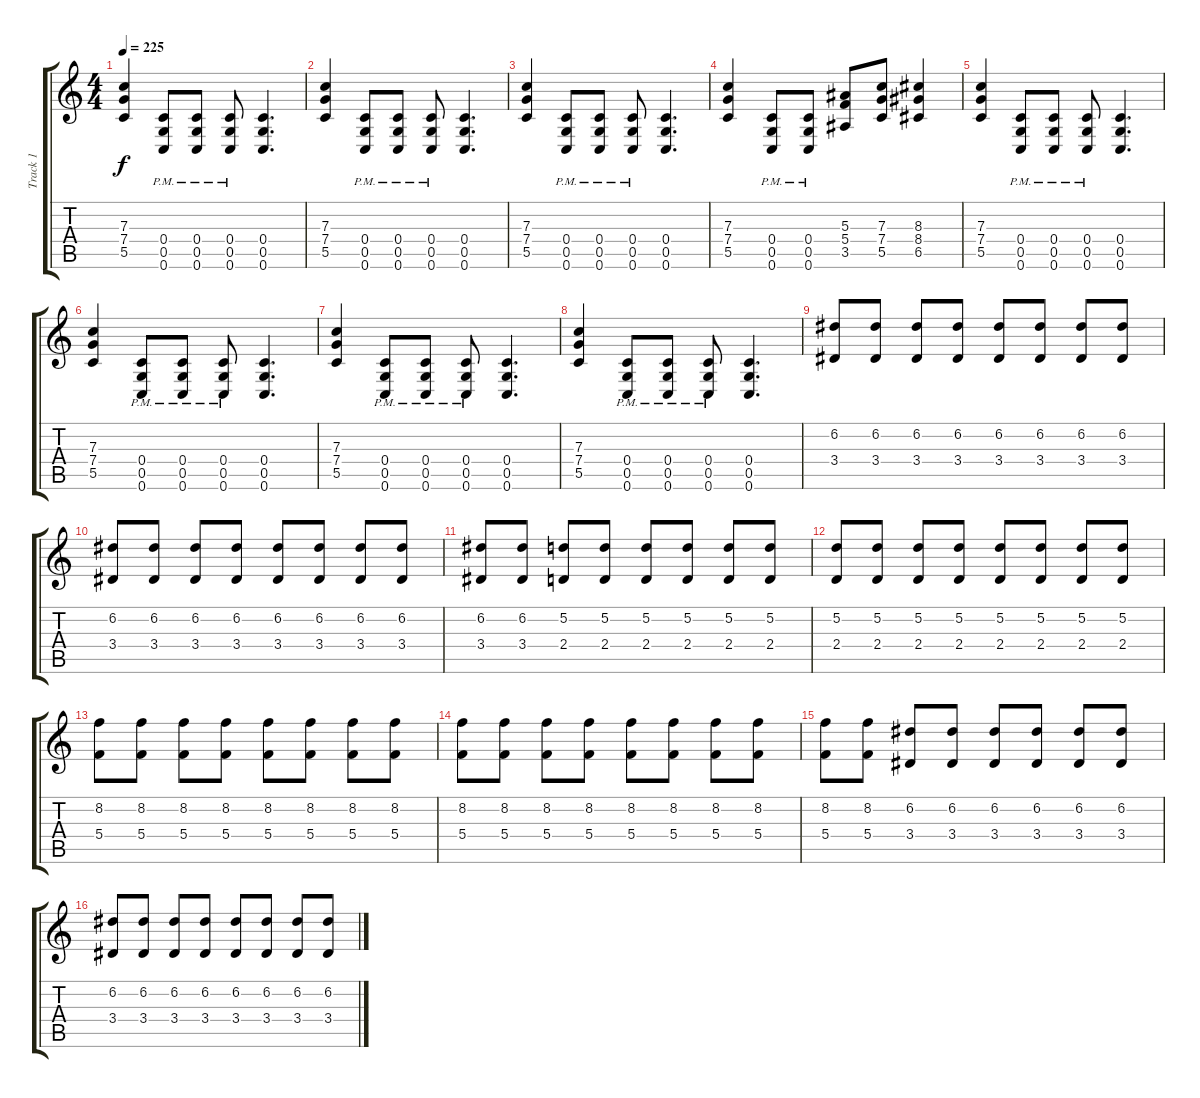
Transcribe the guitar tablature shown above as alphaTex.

\track ("Track 1" "Track 1") {instrument distortionguitar}
\staff {score tabs}
\tuning (D4 A3 F3 C3 G2 C2) {hide}
\ts (4 4)
\tempo 225
\clef g2
\ks c
(7.3 7.4 5.5).4{dy f} (0.4{pm} 0.5{pm} 0.6{pm}).8 (0.4{pm} 0.5{pm} 0.6{pm}).8 (0.4{pm} 0.5{pm} 0.6{pm}).8 (0.4 0.5 0.6).4{d} |
(7.3 7.4 5.5).4 (0.4{pm} 0.5{pm} 0.6{pm}).8 (0.4{pm} 0.5{pm} 0.6{pm}).8 (0.4{pm} 0.5{pm} 0.6{pm}).8 (0.4 0.5 0.6).4{d} |
(7.3 7.4 5.5).4 (0.4{pm} 0.5{pm} 0.6{pm}).8 (0.4{pm} 0.5{pm} 0.6{pm}).8 (0.4{pm} 0.5{pm} 0.6{pm}).8 (0.4 0.5 0.6).4{d} |
(7.3 7.4 5.5).4 (0.4{pm} 0.5{pm} 0.6{pm}).8 (0.4{pm} 0.5{pm} 0.6{pm}).8 (5.3 5.4 3.5).8 (7.3 7.4 5.5).8 (8.3 8.4 6.5).4 |
(7.3 7.4 5.5).4 (0.4{pm} 0.5{pm} 0.6{pm}).8 (0.4{pm} 0.5{pm} 0.6{pm}).8 (0.4{pm} 0.5{pm} 0.6{pm}).8 (0.4 0.5 0.6).4{d} |
(7.3 7.4 5.5).4 (0.4{pm} 0.5{pm} 0.6{pm}).8 (0.4{pm} 0.5{pm} 0.6{pm}).8 (0.4{pm} 0.5{pm} 0.6{pm}).8 (0.4 0.5 0.6).4{d} |
(7.3 7.4 5.5).4 (0.4{pm} 0.5{pm} 0.6{pm}).8 (0.4{pm} 0.5{pm} 0.6{pm}).8 (0.4{pm} 0.5{pm} 0.6{pm}).8 (0.4 0.5 0.6).4{d} |
(7.3 7.4 5.5).4 (0.4{pm} 0.5{pm} 0.6{pm}).8 (0.4{pm} 0.5{pm} 0.6{pm}).8 (0.4{pm} 0.5{pm} 0.6{pm}).8 (0.4 0.5 0.6).4{d} |
(6.2 3.4).8 (6.2 3.4).8 (6.2 3.4).8 (6.2 3.4).8 (6.2 3.4).8 (6.2 3.4).8 (6.2 3.4).8 (6.2 3.4).8 |
(6.2 3.4).8 (6.2 3.4).8 (6.2 3.4).8 (6.2 3.4).8 (6.2 3.4).8 (6.2 3.4).8 (6.2 3.4).8 (6.2 3.4).8 |
(6.2 3.4).8 (6.2 3.4).8 (5.2 2.4).8 (5.2 2.4).8 (5.2 2.4).8 (5.2 2.4).8 (5.2 2.4).8 (5.2 2.4).8 |
(5.2 2.4).8 (5.2 2.4).8 (5.2 2.4).8 (5.2 2.4).8 (5.2 2.4).8 (5.2 2.4).8 (5.2 2.4).8 (5.2 2.4).8 |
(8.2 5.4).8 (8.2 5.4).8 (8.2 5.4).8 (8.2 5.4).8 (8.2 5.4).8 (8.2 5.4).8 (8.2 5.4).8 (8.2 5.4).8 |
(8.2 5.4).8 (8.2 5.4).8 (8.2 5.4).8 (8.2 5.4).8 (8.2 5.4).8 (8.2 5.4).8 (8.2 5.4).8 (8.2 5.4).8 |
(8.2 5.4).8 (8.2 5.4).8 (6.2 3.4).8 (6.2 3.4).8 (6.2 3.4).8 (6.2 3.4).8 (6.2 3.4).8 (6.2 3.4).8 |
(6.2 3.4).8 (6.2 3.4).8 (6.2 3.4).8 (6.2 3.4).8 (6.2 3.4).8 (6.2 3.4).8 (6.2 3.4).8 (6.2 3.4).8
